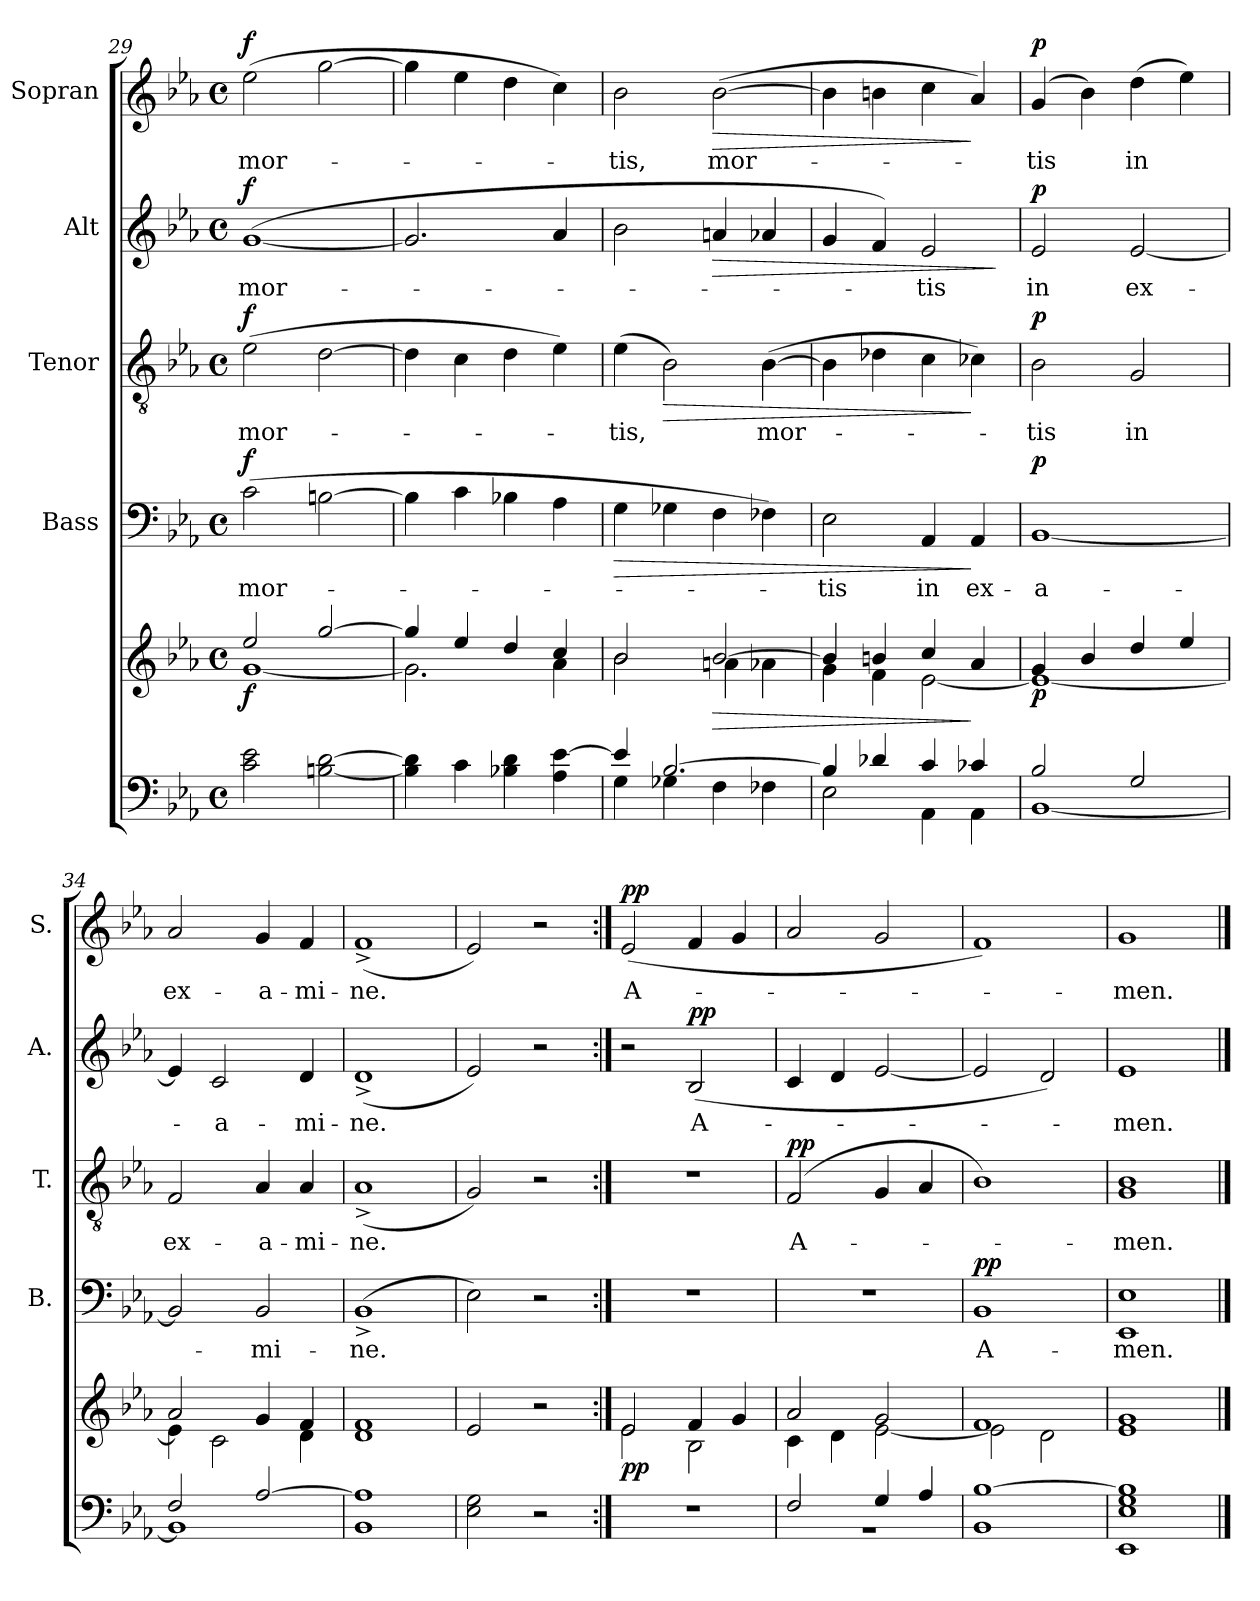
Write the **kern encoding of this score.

**kern	**kern	**dynam	**kern	**text	**dynam	**kern	**text	**dynam	**kern	**text	**dynam	**kern	**text	**dynam
*part5	*part5	*part5	*part4	*part4	*part4	*part3	*part3	*part3	*part2	*part2	*part2	*part1	*part1	*part1
*staff6	*staff5	*staff5/6	*staff4	*staff4	*staff4	*staff3	*staff3	*staff3	*staff2	*staff2	*staff2	*staff1	*staff1	*staff1
*	*	*	*I"Bass	*	*	*I"Tenor	*	*	*I"Alt	*	*	*I"Sopran	*	*
*	*	*	*I'B.	*	*	*I'T.	*	*	*I'A.	*	*	*I'S.	*	*
*clefF4	*clefG2	*	*clefF4	*	*	*clefGv2	*	*	*clefG2	*	*	*clefG2	*	*
*k[b-e-a-]	*k[b-e-a-]	*	*k[b-e-a-]	*	*	*k[b-e-a-]	*	*	*k[b-e-a-]	*	*	*k[b-e-a-]	*	*
*E-:	*E-:	*	*E-:	*	*	*E-:	*	*	*E-:	*	*	*E-:	*	*
*M4/4	*M4/4	*	*M4/4	*	*	*M4/4	*	*	*M4/4	*	*	*M4/4	*	*
*met(c)	*met(c)	*	*met(c)	*	*	*met(c)	*	*	*met(c)	*	*	*met(c)	*	*
=29	=29	=29	=29	=29	=29	=29	=29	=29	=29	=29	=29	=29	=29	=29
*	*^	*	*	*	*	*	*	*	*	*	*	*	*	*
!	!	!	!LO:DY:b	!	!LO:LY:b	!LO:DY:a	!	!LO:LY:b	!LO:DY:a	!	!LO:LY:b	!LO:DY:a	!	!LO:LY:b	!LO:DY:a
2c\ 2e-\	2ee-/	[<1g	f	(>2c\	mor-	f	(>2e-\	mor-	f	(<[1g	mor-	f	(>2ee-\	mor-	f
[2Bn\ [2d\	[>2gg/	.	.	[2Bn\	.	.	[2d\	.	.	.	.	.	[2gg\	.	.
=30	=30	=30	=30	=30	=30	=30	=30	=30	=30	=30	=30	=30	=30	=30	=30
4B\] 4d\]	4gg/]	2.g\]	.	4B\]	.	.	4d\]	.	.	2.g/]	.	.	4gg\]	.	.
4c\	4ee-/	.	.	4c\	.	.	4c\	.	.	.	.	.	4ee-\	.	.
4B-X\ 4d\	4dd/	.	.	4B-X\	.	.	4d\	.	.	.	.	.	4dd\	.	.
4A-\ [4e-\	4cc/	4a-\	.	4A-\	.	.	4e-\)	.	.	4a-/	.	.	4cc\)	.	.
!!LO:LB:g=z
=31	=31	=31	=31	=31	=31	=31	=31	=31	=31	=31	=31	=31	=31	=31	=31
*^	*	*	*	*	*	*	*	*	*	*	*	*	*	*	*
!	!	!	!	!	!	!	!LO:HP:b	!	!LO:LY:b	!	!	!	!	!	!LO:LY:b	!
4e-/]	4G\	2b-/	2b-\	.	4G\	.	>	(>4e-\	-tis,	.	2b-\	.	.	2b-\	-tis,	.
!	!	!	!	!	!	!	!	!	!	!LO:HP:b	!	!	!	!	!	!
[>2.B-/	4G-X\	.	.	.	4G-X\	.	.	2B-\)	.	>	.	.	.	.	.	.
!	!	!	!	!LO:HP:b	!	!	!	!	!	!	!	!	!LO:HP:b	!	!LO:LY:b	!LO:HP:b
.	4F\	[>2b-/	4an\	>	4F\	.	.	.	.	.	4an/	.	>	(>[2b-\	mor-	>
!	!	!	!	!	!	!	!	!	!LO:LY:b	!	!	!	!	!	!	!
.	4F-X\	.	4a-X\	.	4F-X\)	.	.	(>[4B-\	mor-	.	4a-X/	.	.	.	.	.
=32	=32	=32	=32	=32	=32	=32	=32	=32	=32	=32	=32	=32	=32	=32	=32	=32
!	!	!	!	!	!	!LO:LY:b	!	!	!	!	!	!	!	!	!	!
4B-/]	2E-\	4b-/]	4g\	.	2E-\	-tis	.	4B-\]	.	.	4g/	.	.	4b-\]	.	.
4d-X/	.	4bn/	4f\	.	.	.	.	4d-X\	.	.	4f/)	.	.	4bn\	.	.
!	!	!	!	!	!	!LO:LY:b	!	!	!	!	!	!LO:LY:b	!	!	!	!
4c/	4AA-\	4cc/	[<2e-\	.	4AA-/	in	.	4c\	.	.	2e-/	-tis	.	4cc\	.	.
!	!	!	!	!	!	!LO:LY:b	!	!	!	!	!	!	!	!	!	!
4c-X/	4AA-\	4a-/	.	]	4AA-/	ex-	]	4c-X\)	.	]	.	.	.	4a-/)	.	]
*v	*v	*	*	*	*	*	*	*	*	*	*	*	*	*	*	*
*	*v	*v	*	*	*	*	*	*	*	*	*	*	*	*	*
.	.	.	.	.	.	.	.	.	.	.	]	.	.	.
=33	=33	=33	=33	=33	=33	=33	=33	=33	=33	=33	=33	=33	=33	=33
*^	*^	*	*	*	*	*	*	*	*	*	*	*	*	*
!	!	!	!	!LO:DY:b	!	!LO:LY:b	!LO:DY:a	!	!LO:LY:b	!LO:DY:a	!	!LO:LY:b	!LO:DY:a	!	!LO:LY:b	!LO:DY:a
2B-/	[<1BB-	4g/	1e-_	p	[1BB-	-a-	p	2B-\	-tis	p	2e-/	in	p	(4g/	-tis	p
.	.	4b-/	.	.	.	.	.	.	.	.	.	.	.	4b-\)	.	.
!	!	!	!	!	!	!	!	!	!LO:LY:b	!	!	!LO:LY:b	!	!	!LO:LY:b	!
2G/	.	4dd/	.	.	.	.	.	2G/	in	.	[2e-/	ex-	.	(>4dd\	in	.
.	.	4ee-/	.	.	.	.	.	.	.	.	.	.	.	4ee-\)	.	.
=34	=34	=34	=34	=34	=34	=34	=34	=34	=34	=34	=34	=34	=34	=34	=34	=34
!	!	!	!	!	!	!	!	!	!LO:LY:b	!	!	!	!	!	!LO:LY:b	!
2F/	1BB-]	2a-/	4e-\]	.	2BB-/]	.	.	2F/	ex-	.	4e-/]	.	.	2a-/	ex-	.
!	!	!	!	!	!	!	!	!	!	!	!	!LO:LY:b	!	!	!	!
.	.	.	2c\	.	.	.	.	.	.	.	2c/	-a-	.	.	.	.
!	!	!	!	!	!	!LO:LY:b	!	!	!LO:LY:b	!	!	!	!	!	!LO:LY:b	!
[>2A-/	.	4g/	.	.	2BB-/	-mi-	.	4A-/	-a-	.	.	.	.	4g/	-a-	.
!	!	!	!	!	!	!	!	!	!LO:LY:b	!	!	!LO:LY:b	!	!	!LO:LY:b	!
.	.	4f/	4d\	.	.	.	.	4A-/	-mi-	.	4d/	-mi-	.	4f/	-mi-	.
*v	*v	*	*	*	*	*	*	*	*	*	*	*	*	*	*	*
=35	=35	=35	=35	=35	=35	=35	=35	=35	=35	=35	=35	=35	=35	=35	=35
!	!	!	!	!	!LO:LY:b	!	!	!LO:LY:b	!	!	!LO:LY:b	!	!	!LO:LY:b	!
*	*v	*v	*	*	*	*	*	*	*	*	*	*	*	*	*
1BB- 1A-]	1d 1f	.	(>1BB-^>	-ne.	.	(<1A-^>	-ne.	.	(<1d^>	-ne.	.	(<1f^>	-ne.	.
=36	=36	=36	=36	=36	=36	=36	=36	=36	=36	=36	=36	=36	=36	=36
2E-\ 2G\	2e-/	.	2E-\)	.	.	2G/)	.	.	2e-/)	.	.	2e-/)	.	.
2r	2r	.	2r	.	.	2r	.	.	2r	.	.	2r	.	.
!!LO:PB:g=z
=37:|!	=37:|!	=37:|!	=37:|!	=37:|!	=37:|!	=37:|!	=37:|!	=37:|!	=37:|!	=37:|!	=37:|!	=37:|!	=37:|!	=37:|!
*	*^	*	*	*	*	*	*	*	*	*	*	*	*	*
!	!	!	!LO:DY:b	!	!	!	!	!	!	!	!	!	!	!LO:LY:b	!LO:DY:a
1r	2e-/	2e-\	pp	1r	.	.	1r	.	.	2r	.	.	(<2e-/	A-	pp
!	!	!	!	!	!	!	!	!	!	!	!LO:LY:b	!LO:DY:a	!	!	!
.	4f/	2B-\	.	.	.	.	.	.	.	(2B-/	A-	pp	4f/	.	.
.	4g/	.	.	.	.	.	.	.	.	.	.	.	4g/	.	.
=38	=38	=38	=38	=38	=38	=38	=38	=38	=38	=38	=38	=38	=38	=38	=38
*^	*	*	*	*	*	*	*	*	*	*	*	*	*	*	*
!	!	!	!	!	!	!	!	!	!LO:LY:b	!LO:DY:a	!	!	!	!	!	!
2F/	1rBB	2a-/	4c\	.	1r	.	.	(2F/	A-	pp	4c/	.	.	2a-/	.	.
.	.	.	4d\	.	.	.	.	.	.	.	4d/	.	.	.	.	.
4G/	.	2g/	[<2e-\	.	.	.	.	4G/	.	.	[2e-/	.	.	2g/	.	.
4A-/	.	.	.	.	.	.	.	4A-/	.	.	.	.	.	.	.	.
=39	=39	=39	=39	=39	=39	=39	=39	=39	=39	=39	=39	=39	=39	=39	=39	=39
!	!	!	!	!	!	!LO:LY:b	!LO:DY:a	!	!	!	!	!	!	!	!	!
[>1B-	1BB-	1f	2e-\]	.	1BB-	A-	pp	1B-)	.	.	2e-/]	.	.	1f)	.	.
.	.	.	2d\	.	.	.	.	.	.	.	2d/)	.	.	.	.	.
=40	=40	=40	=40	=40	=40	=40	=40	=40	=40	=40	=40	=40	=40	=40	=40	=40
!	!	!	!	!	!	!LO:LY:b	!	!	!LO:LY:b	!	!	!LO:LY:b	!	!	!LO:LY:b	!
*	*	*v	*v	*	*	*	*	*	*	*	*	*	*	*	*	*
1E- 1G 1B-]	1EE-	1e- 1g	.	1EE- 1E-	-men.	.	1G 1B-	-men.	.	1e-	-men.	.	1g	-men.	.
*v	*v	*	*	*	*	*	*	*	*	*	*	*	*	*	*
==	==	==	==	==	==	==	==	==	==	==	==	==	==	==
*-	*-	*-	*-	*-	*-	*-	*-	*-	*-	*-	*-	*-	*-	*-
